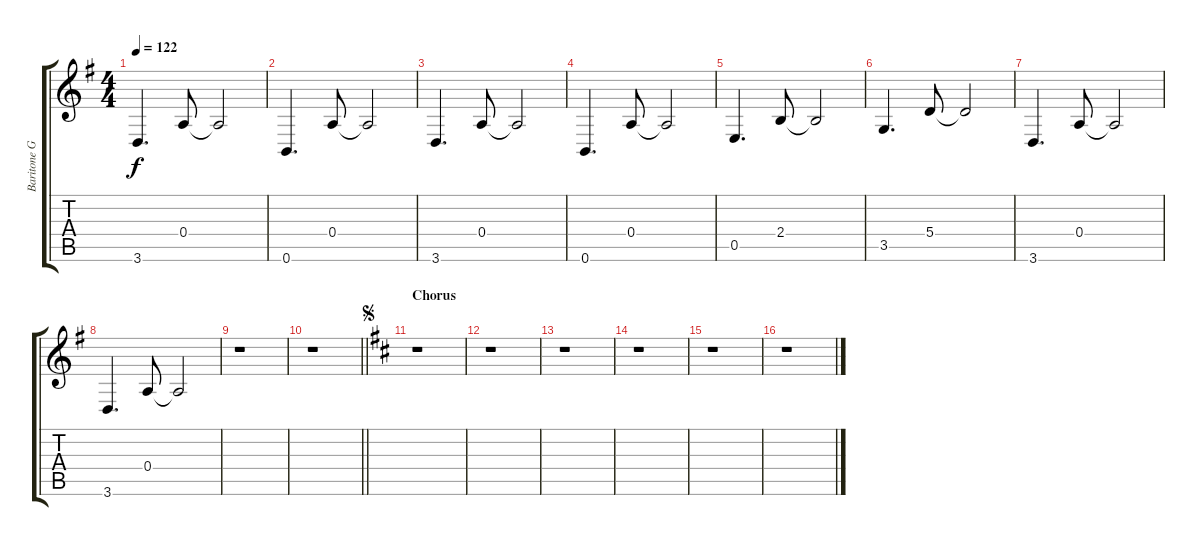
\track ("Baritone Guitar w/Tremolo" "Baritone G") {instrument electricguitarclean}
\staff {score tabs}
\tuning (B3 Gb3 D3 A2 E2 B1) {hide}
\ts (4 4)
\tempo 122
\clef g2
\ks g
3.6.4{d dy f} 0.4.8 0.4{t}.2 |
0.6.4{d} 0.4.8 0.4{t}.2 |
3.6.4{d} 0.4.8 0.4{t}.2 |
0.6.4{d} 0.4.8 0.4{t}.2 |
0.5.4{d} 2.4.8 2.4{t}.2 |
3.5.4{d} 5.4.8 5.4{t}.2 |
3.6.4{d} 0.4.8 0.4{t}.2 |
3.6.4{d} 0.4.8 0.4{t}.2 |
r.1 |
\barLineRight lightlight
r.1 |
\section ("" "Chorus")
\jump segno
\ks d
r.1 |
r.1 |
r.1 |
r.1 |
r.1 |
r.1
